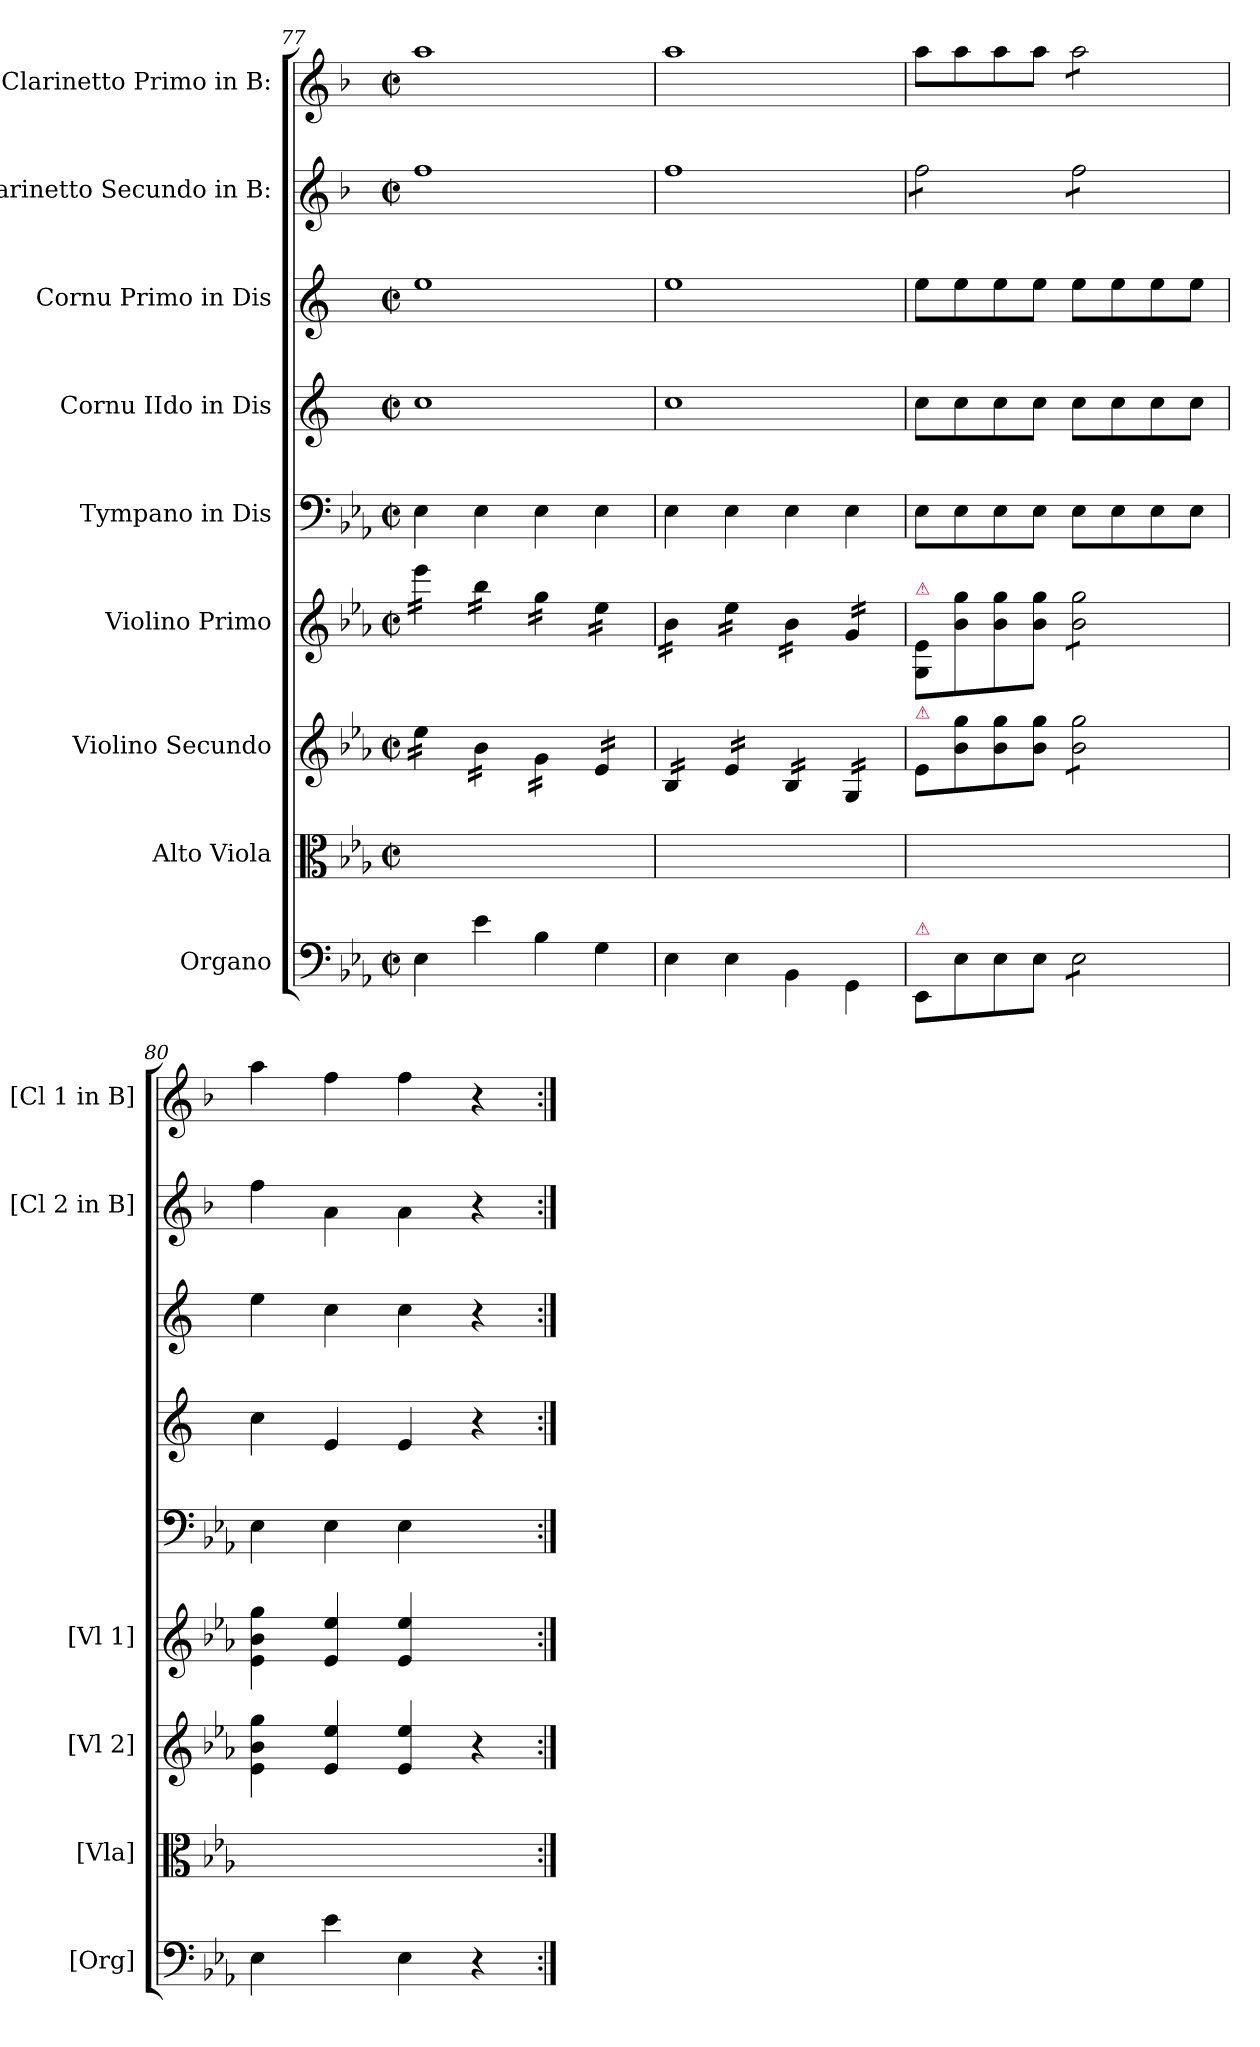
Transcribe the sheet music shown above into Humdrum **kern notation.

**kern	**kern	**kern	**dynam	**kern	**dynam	**kern	**kern	**kern	**kern	**kern	**dynam
*part9	*part8	*part7	*part7	*part6	*part6	*part5	*part4	*part3	*part2	*part1	*part1
*staff9	*staff8	*staff7	*staff7	*staff6	*staff6	*staff5	*staff4	*staff3	*staff2	*staff1	*staff1
*I"Organo	*I"Alto Viola	*I"Violino Secundo	*	*I"Violino Primo	*	*I"Tympano in Dis	*I"Cornu IIdo in Dis	*I"Cornu Primo in Dis	*I"Clarinetto Secundo in B:	*I"Clarinetto Primo in B:	*
*I'[Org]	*I'[Vla]	*I'[Vl 2]	*	*I'[Vl 1]	*	*	*	*	*I'[Cl 2 in B]	*I'[Cl 1 in B]	*
*clefF4	*clefC3	*clefG2	*	*clefG2	*	*clefF4	*clefG2	*clefG2	*clefG2	*clefG2	*
*	*	*	*	*	*	*	*ITrd5c9	*ITrd5c9	*ITrd1c2	*ITrd1c2	*
*k[b-e-a-]	*k[b-e-a-]	*k[b-e-a-]	*	*k[b-e-a-]	*	*k[b-e-a-]	*k[b-e-a-]	*k[b-e-a-]	*k[b-e-a-]	*k[b-e-a-]	*
*E-:	*E-:	*E-:	*	*E-:	*	*E-:	*E-:	*E-:	*E-:	*E-:	*
*M2/2	*M2/2	*M2/2	*	*M2/2	*	*M2/2	*M2/2	*M2/2	*M2/2	*M2/2	*
*met(c|)	*met(c|)	*met(c|)	*	*met(c|)	*	*met(c|)	*met(c|)	*met(c|)	*met(c|)	*met(c|)	*
=77	=77	=77	=77	=77	=77	=77	=77	=77	=77	=77	=77
!	!	!	!LO:DY:b:rj	!	!LO:DY:b	!	!	!	!	!	!LO:DY:b:rj
*	*	*tremolo	*	*	*	*	*	*	*	*	*
*	*	*	*	*tremolo	*	*	*	*	*	*	*
4E-\	1ryy	16ee-\LL	for	16eee-\LL	for	4E-\	1e-	1g	1ee-	1gg	for
.	.	16ee-\	.	16eee-\	.	.	.	.	.	.	.
.	.	16ee-\	.	16eee-\	.	.	.	.	.	.	.
.	.	16ee-\JJ	.	16eee-\JJ	.	.	.	.	.	.	.
4e-\	.	16b-\LL	.	16bb-\LL	.	4E-\	.	.	.	.	.
.	.	16b-\	.	16bb-\	.	.	.	.	.	.	.
.	.	16b-\	.	16bb-\	.	.	.	.	.	.	.
.	.	16b-\JJ	.	16bb-\JJ	.	.	.	.	.	.	.
4B-\	.	16g\LL	.	16gg\LL	.	4E-\	.	.	.	.	.
.	.	16g\	.	16gg\	.	.	.	.	.	.	.
.	.	16g\	.	16gg\	.	.	.	.	.	.	.
.	.	16g\JJ	.	16gg\JJ	.	.	.	.	.	.	.
4G\	.	16e-/LL	.	16ee-\LL	.	4E-\	.	.	.	.	.
.	.	16e-/	.	16ee-\	.	.	.	.	.	.	.
.	.	16e-/	.	16ee-\	.	.	.	.	.	.	.
.	.	16e-/JJ	.	16ee-\JJ	.	.	.	.	.	.	.
=78	=78	=78	=78	=78	=78	=78	=78	=78	=78	=78	=78
4E-\	1ryy	16B-/LL	.	16b-\LL	.	4E-\	1e-	1g	1ee-	1gg	.
.	.	16B-/	.	16b-\	.	.	.	.	.	.	.
.	.	16B-/	.	16b-\	.	.	.	.	.	.	.
.	.	16B-/JJ	.	16b-\JJ	.	.	.	.	.	.	.
4E-\	.	16e-/LL	.	16ee-\LL	.	4E-\	.	.	.	.	.
.	.	16e-/	.	16ee-\	.	.	.	.	.	.	.
.	.	16e-/	.	16ee-\	.	.	.	.	.	.	.
.	.	16e-/JJ	.	16ee-\JJ	.	.	.	.	.	.	.
4BB-\	.	16B-/LL	.	16b-\LL	.	4E-\	.	.	.	.	.
.	.	16B-/	.	16b-\	.	.	.	.	.	.	.
.	.	16B-/	.	16b-\	.	.	.	.	.	.	.
.	.	16B-/JJ	.	16b-\JJ	.	.	.	.	.	.	.
4GG\	.	16G/LL	.	16g/LL	.	4E-\	.	.	.	.	.
.	.	16G/	.	16g/	.	.	.	.	.	.	.
.	.	16G/	.	16g/	.	.	.	.	.	.	.
.	.	16G/JJ	.	16g/JJ	.	.	.	.	.	.	.
*	*	*	*	*Xtremolo	*	*	*	*	*	*	*
*	*	*Xtremolo	*	*	*	*	*	*	*	*	*
=79	=79	=79	=79	=79	=79	=79	=79	=79	=79	=79	=79
!	!	!	!	!LO:TX:a:color=crimson:t=⚠	!	!	!	!	!	!	!
!	!	!LO:TX:a:color=crimson:t=⚠	!	!	!	!	!	!	!	!	!
!LO:TX:a:color=crimson:t=⚠	!	!	!	!	!	!	!	!	!	!	!
*	*	*	*	*	*	*	*	*	*tremolo	*	*
8EE-/L	1ryy	8e-/L	.	8G/ 8e-/L	.	8E-\L	8e-\L	8g\L	8ee-\L	8gg\L	.
8E-\	.	8b-\ 8gg\	.	8b-\ 8gg\	.	8E-\	8e-\	8g\	8ee-\	8gg\	.
8E-\	.	8b-\ 8gg\	.	8b-\ 8gg\	.	8E-\	8e-\	8g\	8ee-\	8gg\	.
8E-\J	.	8b-\ 8gg\J	.	8b-\ 8gg\J	.	8E-\J	8e-\J	8g\J	8ee-\J	8gg\J	.
*tremolo	*	*	*	*	*	*	*	*	*	*	*
*	*	*tremolo	*	*	*	*	*	*	*	*	*
*	*	*	*	*tremolo	*	*	*	*	*	*	*
*	*	*	*	*	*	*	*	*	*	*tremolo	*
8E-\L	.	8b-\ 8gg\L	.	8b-\ 8gg\L	.	8E-\L	8e-\L	8g\L	8ee-\L	8gg\L	.
8E-\	.	8b-\ 8gg\	.	8b-\ 8gg\	.	8E-\	8e-\	8g\	8ee-\	8gg\	.
8E-\	.	8b-\ 8gg\	.	8b-\ 8gg\	.	8E-\	8e-\	8g\	8ee-\	8gg\	.
8E-\J	.	8b-\ 8gg\J	.	8b-\ 8gg\J	.	8E-\J	8e-\J	8g\J	8ee-\J	8gg\J	.
*	*	*	*	*	*	*	*	*	*	*Xtremolo	*
*	*	*	*	*	*	*	*	*	*Xtremolo	*	*
*	*	*	*	*Xtremolo	*	*	*	*	*	*	*
*	*	*Xtremolo	*	*	*	*	*	*	*	*	*
*Xtremolo	*	*	*	*	*	*	*	*	*	*	*
=80	=80	=80	=80	=80	=80	=80	=80	=80	=80	=80	=80
4E-\	1ryy	4e-\ 4b-\ 4gg\	.	4e-\ 4b-\ 4gg\	.	4E-\	4e-\	4g\	4ee-\	4gg\	.
4e-\	.	4e-/ 4ee-/	.	4e-/ 4ee-/	.	4E-\	4G/	4e-\	4g\	4ee-\	.
4E-\	.	4e-/ 4ee-/	.	4e-/ 4ee-/	.	4E-\	4G/	4e-\	4g\	4ee-\	.
4r	.	4r	.	4ryy	.	4ryy	4r	4r	4r	4r	.
=:|!	=:|!	=:|!	=:|!	=:|!	=:|!	=:|!	=:|!	=:|!	=:|!	=:|!	=:|!
*-	*-	*-	*-	*-	*-	*-	*-	*-	*-	*-	*-
